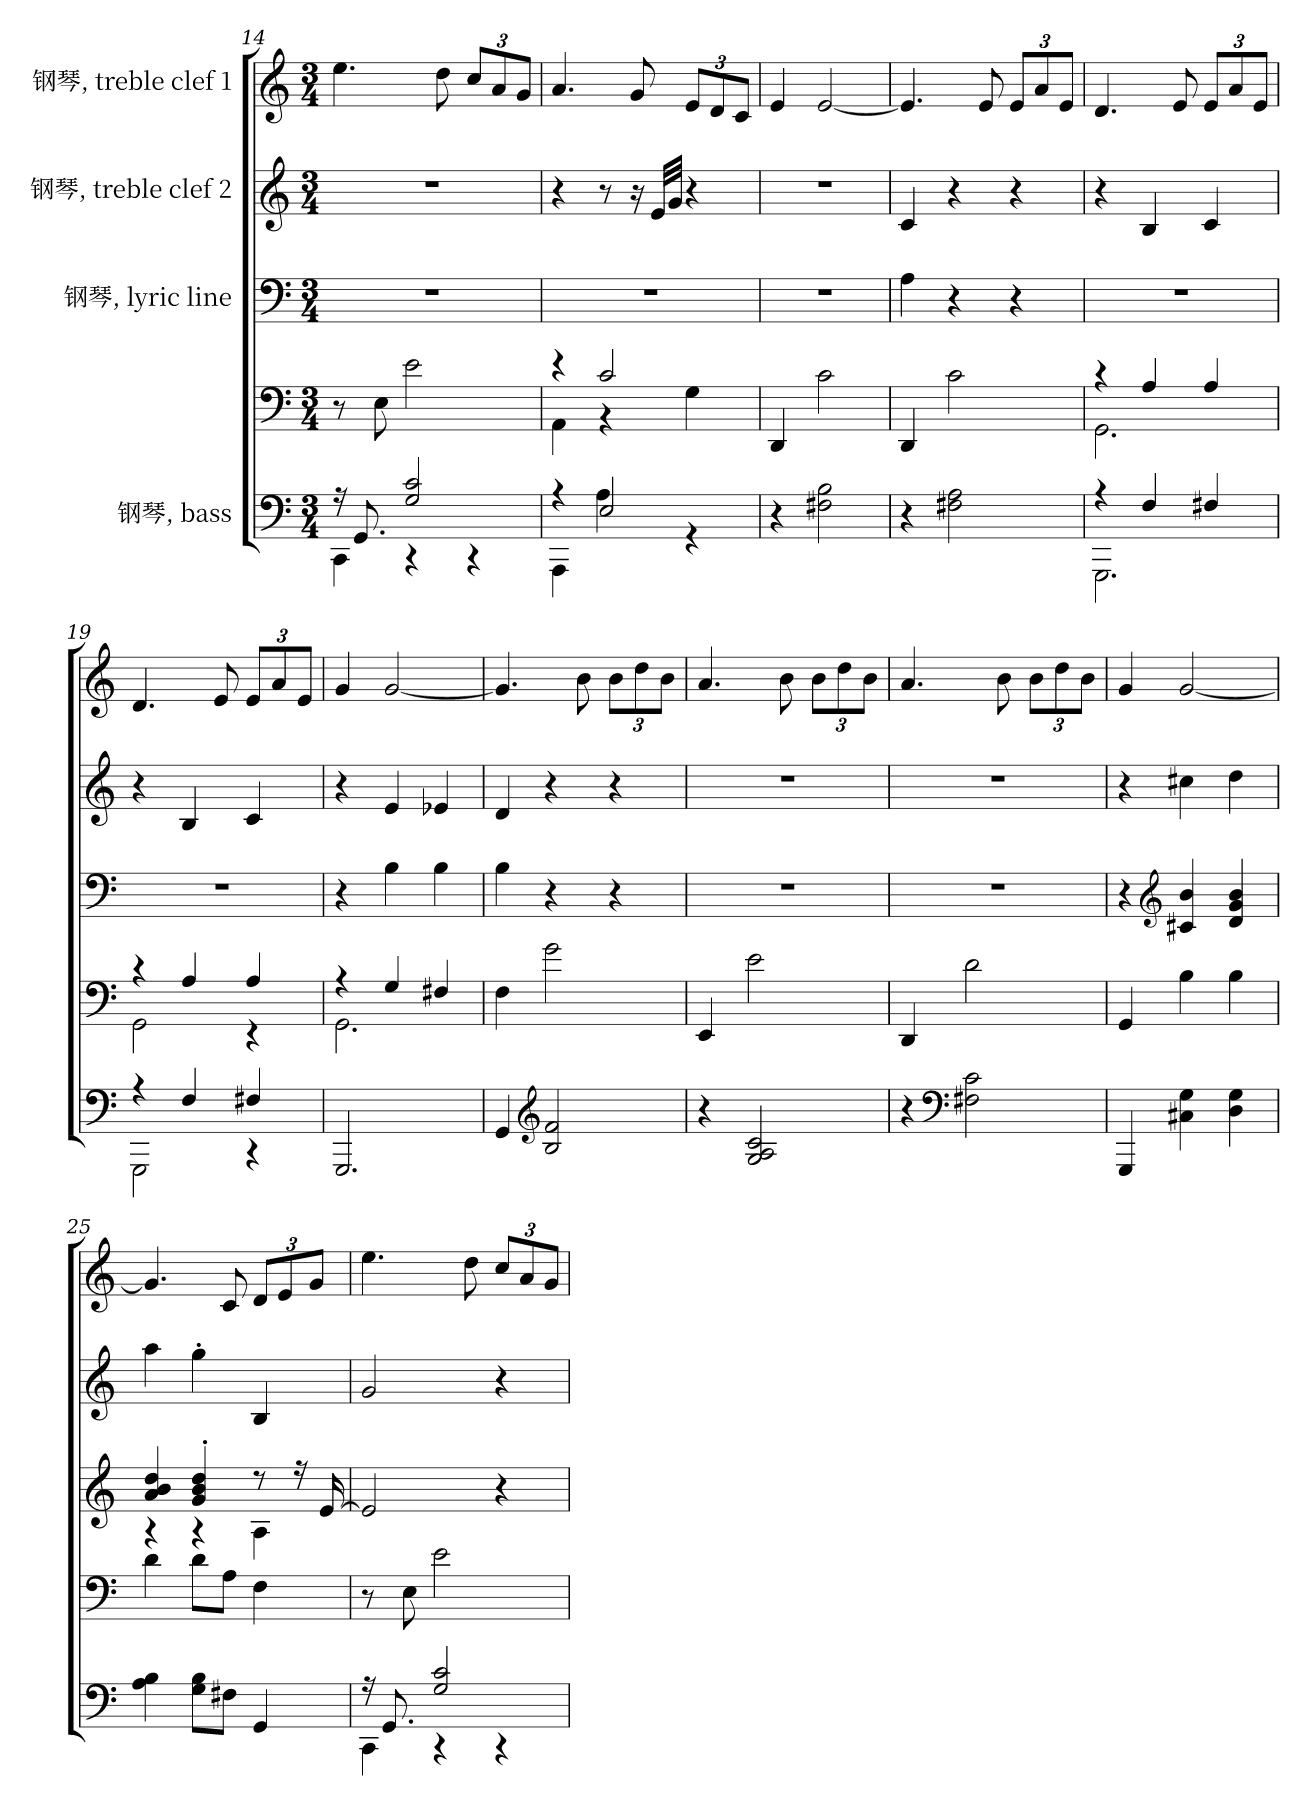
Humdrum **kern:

**kern	**kern	**kern	**kern	**kern
*part4	*part4	*part3	*part2	*part1
*staff5	*staff4	*staff3	*staff2	*staff1
*I"钢琴, bass	*	*I"钢琴, lyric line	*I"钢琴, treble clef 2	*I"钢琴, treble clef 1
!!LO:PB:g=z
*clefF4	*clefF4	*clefF4	*clefG2	*clefG2
*k[]	*k[]	*k[]	*k[]	*k[]
*M3/4	*M3/4	*M3/4	*M3/4	*M3/4
=14	=14	=14	=14	=14
*^	*	*	*	*
16r	4CC\	8r	2.r	2.r	4.ee\
8.GG/	.	.	.	.	.
.	.	8E\	.	.	.
2G/ 2c/	4r	2e\	.	.	.
.	.	.	.	.	8dd\
*	*	*	*	*	*Xbrackettup
.	4r	.	.	.	12cc/L
.	.	.	.	.	12a/
.	.	.	.	.	12g/J
=15	=15	=15	=15	=15	=15
*	*	*^	*	*	*
4r	4AAA\	4r	4AA\	2.r	4r	4.a/
2E/	4A\	2c/	4r	.	8r	.
.	.	.	.	.	16r	8g/
.	.	.	.	.	32e/LLL	.
.	.	.	.	.	32g/JJJ	.
.	4r	.	4G\	.	4r	12e/L
.	.	.	.	.	.	12d/
.	.	.	.	.	.	12c/J
*v	*v	*	*	*	*	*
*	*v	*v	*	*	*
=16	=16	=16	=16	=16
4r	4DD/	2.r	2.r	4e/
2F#X\ 2B\	2c\	.	.	[2e/
=17	=17	=17	=17	=17
4r	4DD/	4A\	4c/	4.e/]
2F#X\ 2A\	2c\	4r	4r	.
.	.	.	.	8e/
.	.	4r	4r	12e/L
.	.	.	.	12a/
.	.	.	.	12e/J
=18	=18	=18	=18	=18
*^	*^	*	*	*
4r	2.GGG\	4r	2.GG\	2.r	4r	4.d/
4F/	.	4A/	.	.	4B/	.
.	.	.	.	.	.	8e/
4F#X/	.	4A/	.	.	4c/	12e/L
.	.	.	.	.	.	12a/
.	.	.	.	.	.	12e/J
=19	=19	=19	=19	=19	=19	=19
4r	2GGG\	4r	2GG\	2.r	4r	4.d/
4F/	.	4A/	.	.	4B/	.
.	.	.	.	.	.	8e/
4F#X/	4r	4A/	4r	.	4c/	12e/L
.	.	.	.	.	.	12a/
.	.	.	.	.	.	12e/J
*v	*v	*	*	*	*	*
!!LO:LB:g=z
=20	=20	=20	=20	=20	=20
2.GGG/	4r	2.GG\	4r	4r	4g/
.	4G/	.	4B\	4e/	[2g/
.	4F#X/	.	4B\	4e-X/	.
*	*v	*v	*	*	*
=21	=21	=21	=21	=21
4GG/	4F\	4B\	4d/	4.g/]
*clefG2	*	*	*	*
2B/ 2f/	2g\	4r	4r	.
.	.	.	.	8b\
.	.	4r	4r	12b\L
.	.	.	.	12dd\
.	.	.	.	12b\J
=22	=22	=22	=22	=22
4r	4EE/	2.r	2.r	4.a/
2G/ 2A/ 2c/	2e\	.	.	.
.	.	.	.	8b\
.	.	.	.	12b\L
.	.	.	.	12dd\
.	.	.	.	12b\J
=23	=23	=23	=23	=23
4r	4DD/	2.r	2.r	4.a/
*clefF4	*	*	*	*
2F#X\ 2c\	2d\	.	.	.
.	.	.	.	8b\
.	.	.	.	12b\L
.	.	.	.	12dd\
.	.	.	.	12b\J
=24	=24	=24	=24	=24
*	*	*	*	*MM85
4GGG/	4GG/	4r	4r	4g/
*	*	*clefG2	*	*
4C#X\ 4G\	4B\	4c#X/ 4b/	4cc#X\	[2g/
4D\ 4G\	4B\	4d/ 4g/ 4b/	4dd\	.
!!LO:PB:g=z
=25	=25	=25	=25	=25
*	*	*^	*	*
4A\ 4B\	4d\	4a/ 4b/ 4dd/	4r	4aa\	4.g/]
8G\ 8B\L	8d\L	4g/' 4b/' 4dd/'	4r	4gg'\	.
8F#X\J	8A\J	.	.	.	8c/
4GG/	4F\	8r	4A\	4B/	12d/L
.	.	.	.	.	12e/
.	.	16r	.	.	.
.	.	.	.	.	12g/J
.	.	[16e/	.	.	.
*	*	*v	*v	*	*
=26	=26	=26	=26	=26
*^	*	*	*	*
16r	4CC\	8r	2e/]	2g/	4.ee\
8.GG/	.	.	.	.	.
.	.	8E\	.	.	.
2G/ 2c/	4r	2e\	.	.	.
.	.	.	.	.	8dd\
.	4r	.	4r	4r	12cc/L
.	.	.	.	.	12a/
.	.	.	.	.	12g/J
*v	*v	*	*	*	*
=	=	=	=	=
*-	*-	*-	*-	*-
